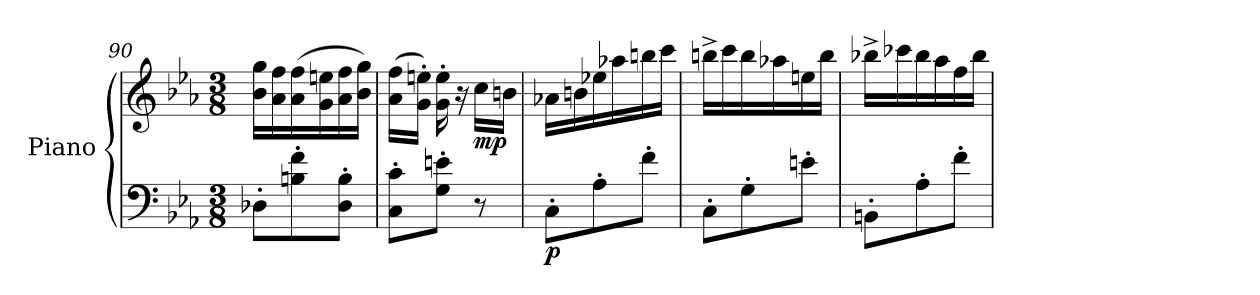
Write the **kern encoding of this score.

**kern	**kern	**dynam
*part1	*part1	*part1
*staff2	*staff1	*staff1/2
*I"Piano	*	*
*I'Pno.	*	*
*clefF4	*clefG2	*
*k[b-e-a-]	*k[b-e-a-]	*
*M3/8	*M3/8	*
=90	=90	=90
8D-X'\L	16b-\ 16gg\LL	.
.	16a-\ 16ff\	.
8Bn\' 8f\'	(>16a-\ 16ff\	.
.	16g\ 16een\	.
8D-\' 8B\'J	16a-\ 16ff\	.
.	16b-\ 16gg\JJ)	.
=91	=91	=91
8C\' 8c\'L	(>16a-\ 16ff\LL	.
.	16g\' 16een\'JJ)	.
8G\' 8en\'J	16g\' 16ee\'	.
.	16r	.
!	!	!LO:DY:b
8r	16cc\LL	mp
.	16bn\JJ	.
!!LO:LB:g=z
=92	=92	=92
!	!	!LO:DY:b=2
8C'\L	16a-X\LL	p
.	16bn\	.
8A-'\	16ee-X\	.
.	16aa-X\	.
8f'\J	16bbn\	.
.	16ccc\JJ	.
=93	=93	=93
8C'\L	16bbn^\LL	.
.	16ccc\	.
8G'\	16bb\	.
.	16aa-X\	.
8en'\J	16een\	.
.	16bb\JJ	.
=94	=94	=94
8BBn'\L	16bb-X^\LL	.
.	16ccc-X\	.
8A-'\	16bb-\	.
.	16aa-\	.
8f'\J	16ff\	.
.	16bb-\JJ	.
=	=	=
*-	*-	*-
